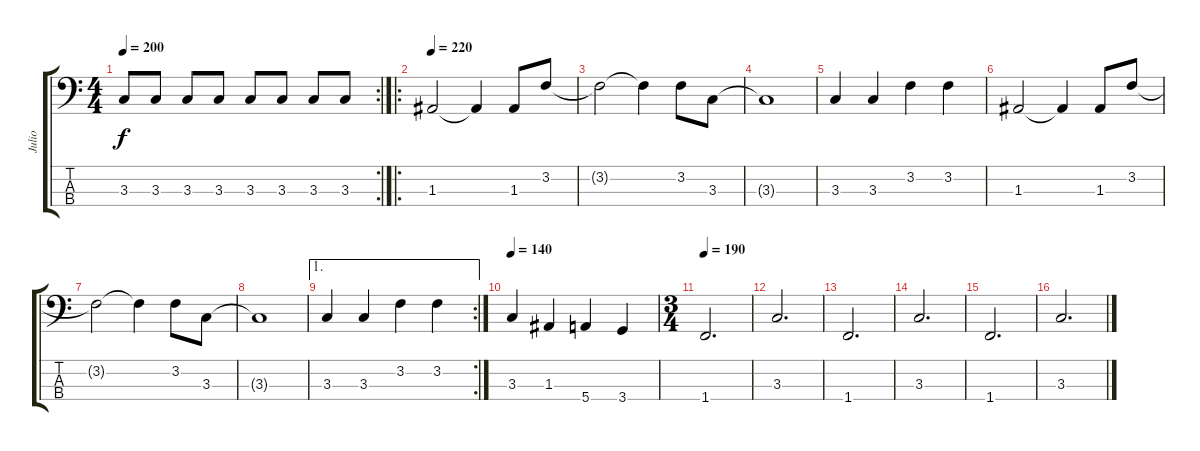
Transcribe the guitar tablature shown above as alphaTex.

\track ("Julio" "Julio") {instrument electricbassfinger}
\staff {score tabs}
\tuning (G2 D2 A1 E1) {hide}
\rc 2
\ts (4 4)
\tempo 200
\clef f4
\ks c
3.3.8{dy f} 3.3.8 3.3.8 3.3.8 3.3.8 3.3.8 3.3.8 3.3.8 |
\ro
\tempo 220
1.3.2 1.3{t}.4 1.3.8 3.2.8 |
3.2{t}.2 3.2{t}.4 3.2.8 3.3.8 |
3.3{t}.1 |
3.3.4 3.3.4 3.2.4 3.2.4 |
1.3.2 1.3{t}.4 1.3.8 3.2.8 |
3.2{t}.2 3.2{t}.4 3.2.8 3.3.8 |
3.3{t}.1 |
\ae 1
\rc 2
3.3.4 3.3.4 3.2.4 3.2.4 |
\tempo 200
\tempo 140
3.3.4 1.3.4 5.4.4 3.4.4 |
\ts (3 4)
\tempo 190
1.4.2{d} |
3.3.2{d} |
1.4.2{d} |
3.3.2{d} |
1.4.2{d} |
3.3.2{d}
